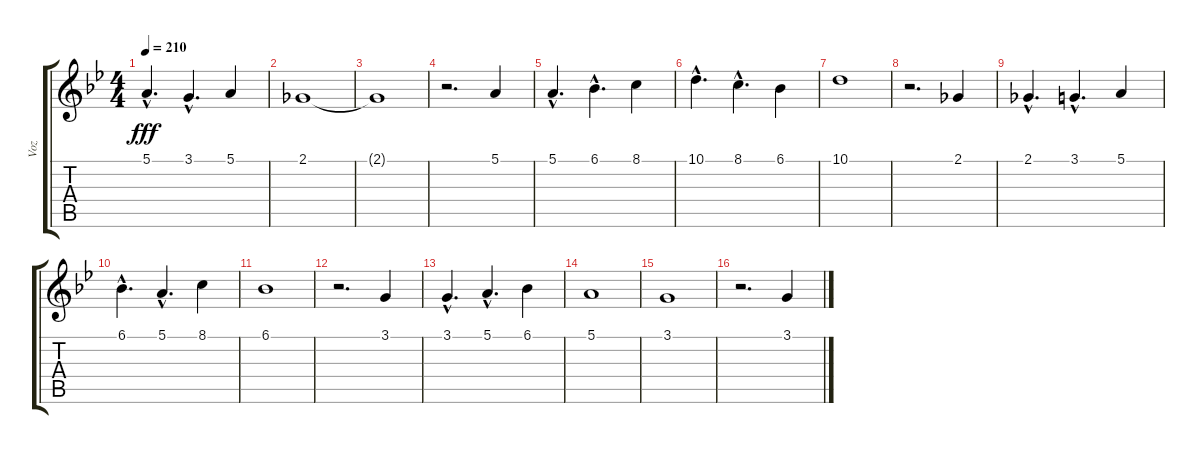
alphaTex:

\track ("Voz" "Voz") {instrument baritonesax}
\staff {score tabs}
\tuning (E4 B3 G3 D3 A2 E2) {hide}
\ts (4 4)
\tempo 210
\clef g2
\ks gminor
5.1{hac}.4{d dy fff} 3.1{hac}.4{d} 5.1.4 |
2.1.1 |
2.1{t}.1 |
r.2{d} 5.1.4 |
5.1{hac}.4{d} 6.1{hac}.4{d} 8.1.4 |
10.1{hac}.4{d} 8.1{hac}.4{d} 6.1.4 |
10.1.1 |
r.2{d} 2.1.4 |
2.1{hac}.4{d} 3.1{hac}.4{d} 5.1.4 |
6.1{hac}.4{d} 5.1{hac}.4{d} 8.1.4 |
6.1.1 |
r.2{d} 3.1.4 |
3.1{hac}.4{d} 5.1{hac}.4{d} 6.1.4 |
5.1.1 |
3.1.1 |
r.2{d} 3.1.4
